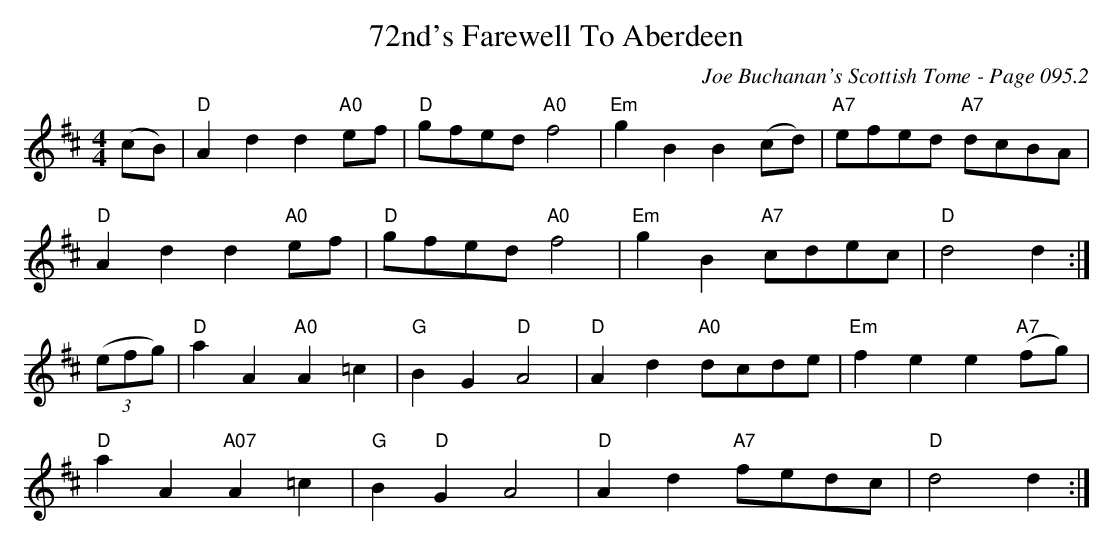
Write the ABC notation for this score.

X:1
T:72nd's Farewell To Aberdeen
C:Joe Buchanan's Scottish Tome - Page 095.2
L:1/8
M:4/4
K:D
(cB) | "D"A2 d2 d2 "A0"ef | "D"gfed "A0"f4 | "Em"g2 B2 B2 (cd) | "A7"efed "A7"dcBA |
"D"A2 d2 d2 "A0"ef | "D"gfed "A0"f4 | "Em"g2 B2 "A7"cdec | "D"d4 d2 :|
((3efg) | "D"a2 A2 "A0"A2 =c2 | "G"B2 G2 "D"A4 | "D"A2 d2 "A0"dcde | "Em"f2 e2 e2 "A7"(fg) |
"D"a2 A2 "A07"A2 =c2 | "G"B2 "D"G2 A4 | "D"A2 d2 "A7"fedc | "D"d4 d2 :|
